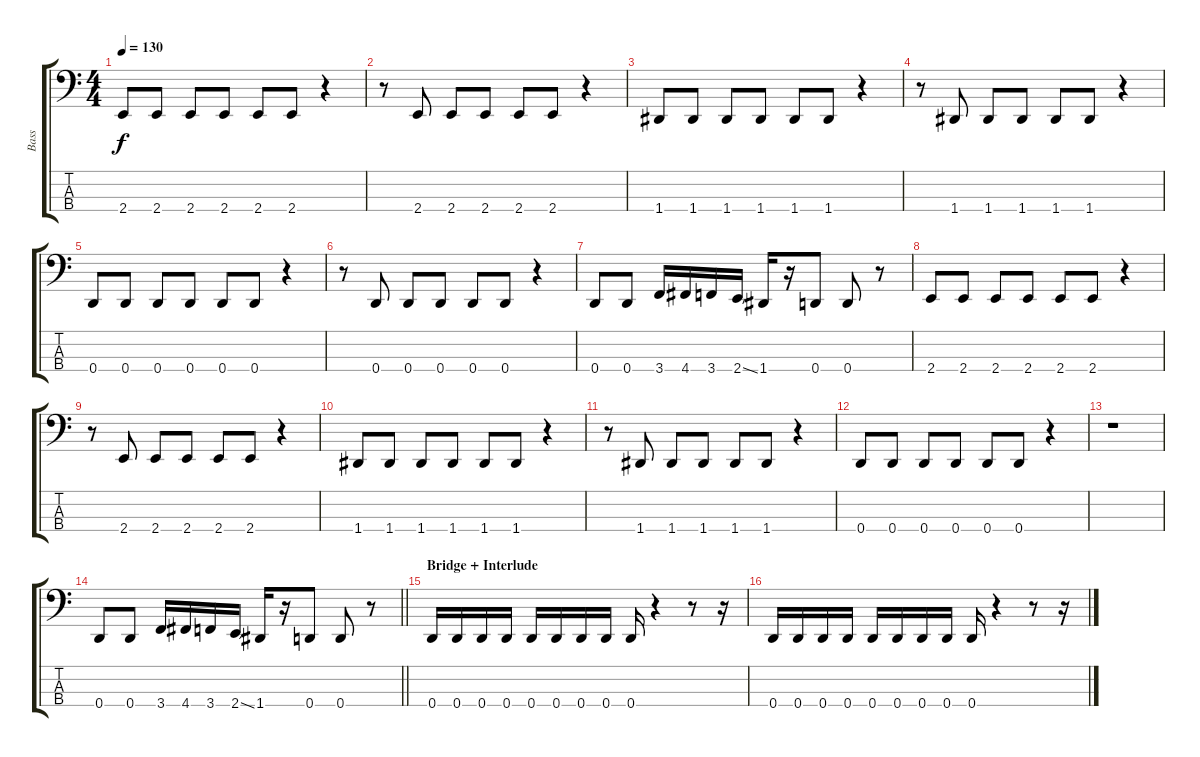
\track ("Bass" "Bass") {instrument electricbassfinger}
\staff {score tabs}
\tuning (G2 C2 G1 D1) {hide}
\ts (4 4)
\tempo 130
\clef f4
\ks c
2.4.8{dy f} 2.4.8 2.4.8 2.4.8 2.4.8 2.4.8 r.4 |
r.8 2.4.8 2.4.8 2.4.8 2.4.8 2.4.8 r.4 |
1.4.8 1.4.8 1.4.8 1.4.8 1.4.8 1.4.8 r.4 |
r.8 1.4.8 1.4.8 1.4.8 1.4.8 1.4.8 r.4 |
0.4.8 0.4.8 0.4.8 0.4.8 0.4.8 0.4.8 r.4 |
r.8 0.4.8 0.4.8 0.4.8 0.4.8 0.4.8 r.4 |
0.4.8 0.4.8 3.4.16 4.4.16 3.4.16 2.4{ss}.16 1.4.16 r.16 0.4.8 0.4.8 r.8 |
2.4.8 2.4.8 2.4.8 2.4.8 2.4.8 2.4.8 r.4 |
r.8 2.4.8 2.4.8 2.4.8 2.4.8 2.4.8 r.4 |
1.4.8 1.4.8 1.4.8 1.4.8 1.4.8 1.4.8 r.4 |
r.8 1.4.8 1.4.8 1.4.8 1.4.8 1.4.8 r.4 |
0.4.8 0.4.8 0.4.8 0.4.8 0.4.8 0.4.8 r.4 |
r.1 |
\barLineRight lightlight
0.4.8 0.4.8 3.4.16 4.4.16 3.4.16 2.4{ss}.16 1.4.16 r.16 0.4.8 0.4.8 r.8 |
\section ("" "Bridge + Interlude")
0.4.16 0.4.16 0.4.16 0.4.16 0.4.16 0.4.16 0.4.16 0.4.16 0.4.16 r.4 r.8 r.16 |
0.4.16 0.4.16 0.4.16 0.4.16 0.4.16 0.4.16 0.4.16 0.4.16 0.4.16 r.4 r.8 r.16
